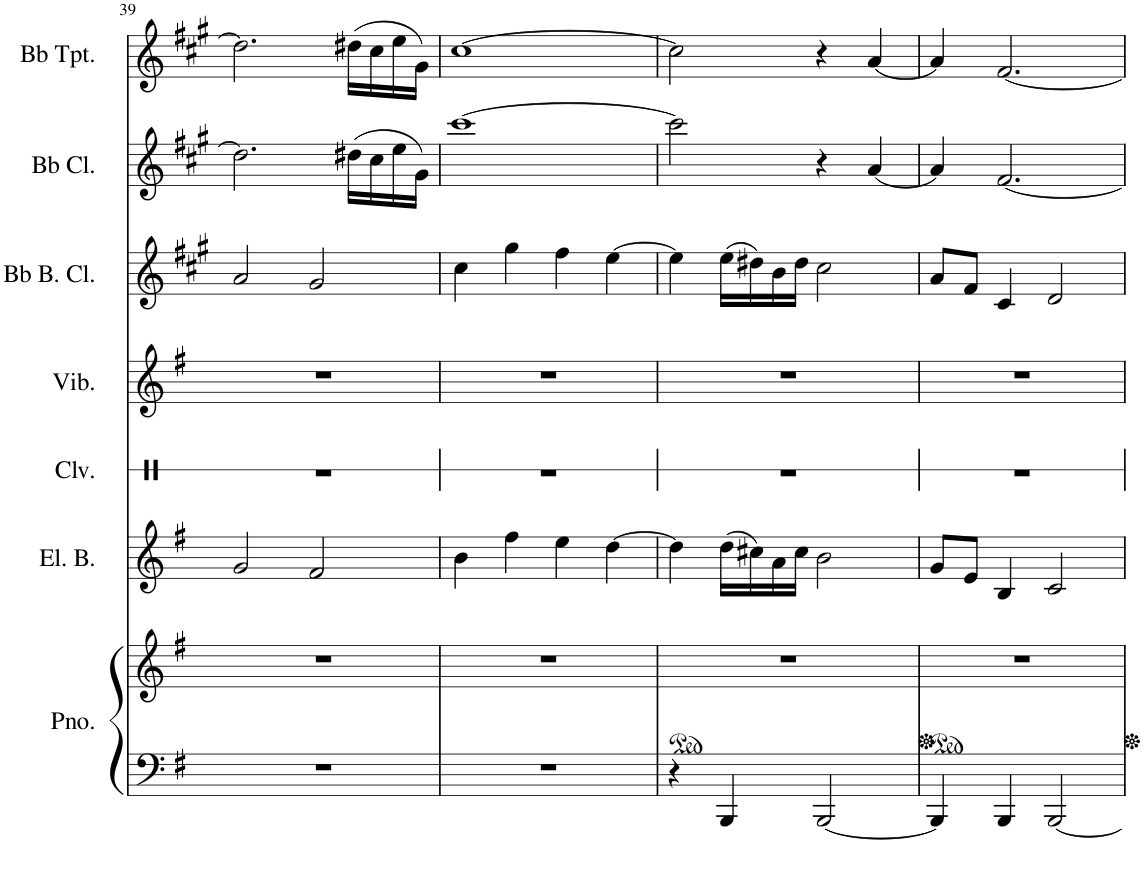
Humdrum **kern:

**kern	**kern	**kern	**kern	**kern	**kern	**kern	**kern
*part7	*part7	*part6	*part5	*part4	*part3	*part2	*part1
*staff8	*staff7	*staff6	*staff5	*staff4	*staff3	*staff2	*staff1
*I"Piano	*	*I"Electric Bass	*I"Claves	*I"Vibraphone	*I"Bb Bass Clarinet	*I"Bb Clarinet	*I"Bb Trumpet
*I'Pno.	*	*I'El. B.	*I'Clv.	*I'Vib.	*I'Bb B. Cl.	*I'Bb Cl.	*I'Bb Tpt.
!!LO:PB:g=z
*clefF4	*clefG2	*clefG2	*clefX	*clefG2	*clefG2	*clefG2	*clefG2
*	*	*Trd7c12	*	*	*Trd8c14	*Trd1c2	*Trd1c2
*k[f#]	*k[f#]	*k[f#]	*k[]	*k[f#]	*k[f#c#g#]	*k[f#c#g#]	*k[f#c#g#]
*M4/4	*M4/4	*M4/4	*M4/4	*M4/4	*M4/4	*M4/4	*M4/4
=39	=39	=39	=39	=39	=39	=39	=39
1r	1r	2g/	1r	1r	2a/	2.dd#\]	2.dd#\]
.	.	2f#/	.	.	2g#/	.	.
.	.	.	.	.	.	(16dd#X\LL	(16dd#X\LL
.	.	.	.	.	.	16cc#\	16cc#\
.	.	.	.	.	.	16ee\	16ee\
.	.	.	.	.	.	16g#\JJ)	16g#\JJ)
=40	=40	=40	=40	=40	=40	=40	=40
1r	1r	4b\	1r	1r	4cc#\	[1ccc#	[1cc#
.	.	4ff#\	.	.	4gg#\	.	.
.	.	4ee\	.	.	4ff#\	.	.
.	.	[4dd\	.	.	[4ee\	.	.
=41	=41	=41	=41	=41	=41	=41	=41
4r	1r	4dd\]	1r	1r	4ee\]	2ccc#\]	2cc#\]
4BBB/	.	(16dd\LL	.	.	(16ee\LL	.	.
.	.	16cc#X\)	.	.	16dd#X\)	.	.
.	.	16a\	.	.	16b\	.	.
.	.	16cc#\JJ	.	.	16dd#\JJ	.	.
[2BBB/	.	2b\	.	.	2cc#\	4r	4r
.	.	.	.	.	.	[4a/	[4a/
=42	=42	=42	=42	=42	=42	=42	=42
4BBB/]	1r	8g/L	1r	1r	8a/L	4a/]	4a/]
.	.	8e/J	.	.	8f#/J	.	.
4BBB/	.	4B/	.	.	4c#/	[2.f#/	[2.f#/
[2BBB/	.	2c/	.	.	2d/	.	.
=	=	=	=	=	=	=	=
*-	*-	*-	*-	*-	*-	*-	*-
